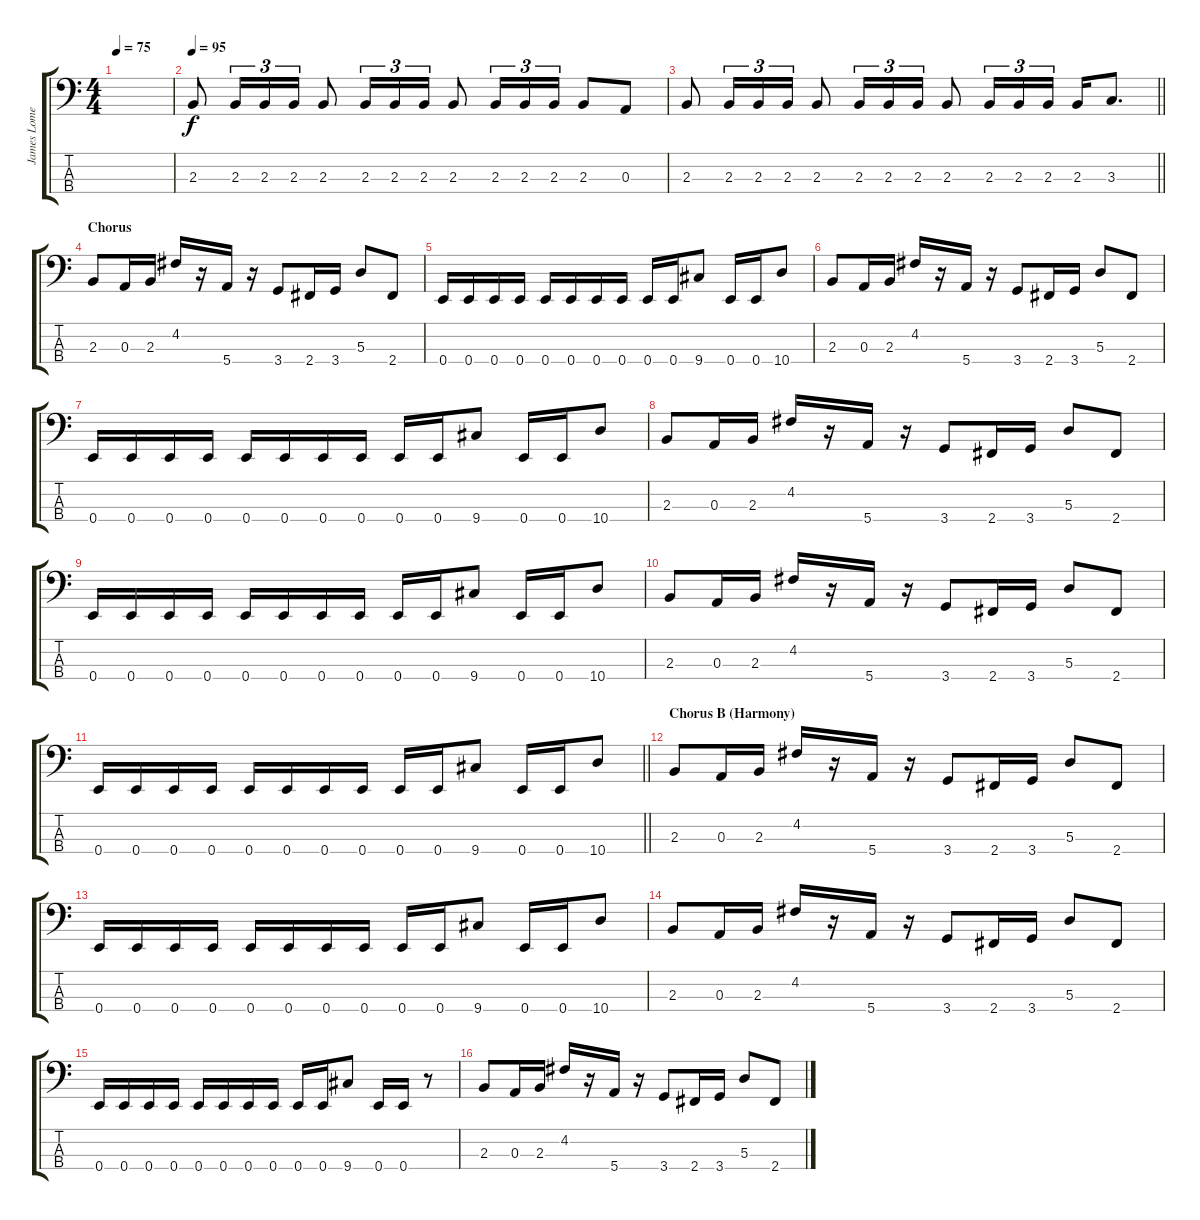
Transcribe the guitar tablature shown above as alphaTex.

\track ("James Lomenzo" "James Lome") {instrument electricbasspick}
\staff {score tabs}
\tuning (G2 D2 A1 E1) {hide}
\ts (4 4)
\tempo 75
\clef f4
\ks c
|
\tempo 95
2.3.8 2.3.16{tu (3 2)} 2.3.16{tu (3 2)} 2.3.16{tu (3 2)} 2.3.8 2.3.16{tu (3 2)} 2.3.16{tu (3 2)} 2.3.16{tu (3 2)} 2.3.8 2.3.16{tu (3 2)} 2.3.16{tu (3 2)} 2.3.16{tu (3 2)} 2.3.8 0.3.8 |
\barLineRight lightlight
2.3.8 2.3.16{tu (3 2)} 2.3.16{tu (3 2)} 2.3.16{tu (3 2)} 2.3.8 2.3.16{tu (3 2)} 2.3.16{tu (3 2)} 2.3.16{tu (3 2)} 2.3.8 2.3.16{tu (3 2)} 2.3.16{tu (3 2)} 2.3.16{tu (3 2)} 2.3.16 3.3.8{d} |
\section ("" "Chorus")
2.3.8 0.3.16 2.3.16 4.2.16 r.16 5.4.16 r.16 3.4.8 2.4.16 3.4.16 5.3.8 2.4.8 |
0.4.16 0.4.16 0.4.16 0.4.16 0.4.16 0.4.16 0.4.16 0.4.16 0.4.16 0.4.16 9.4.8 0.4.16 0.4.16 10.4.8 |
2.3.8 0.3.16 2.3.16 4.2.16 r.16 5.4.16 r.16 3.4.8 2.4.16 3.4.16 5.3.8 2.4.8 |
0.4.16 0.4.16 0.4.16 0.4.16 0.4.16 0.4.16 0.4.16 0.4.16 0.4.16 0.4.16 9.4.8 0.4.16 0.4.16 10.4.8 |
2.3.8 0.3.16 2.3.16 4.2.16 r.16 5.4.16 r.16 3.4.8 2.4.16 3.4.16 5.3.8 2.4.8 |
0.4.16 0.4.16 0.4.16 0.4.16 0.4.16 0.4.16 0.4.16 0.4.16 0.4.16 0.4.16 9.4.8 0.4.16 0.4.16 10.4.8 |
2.3.8 0.3.16 2.3.16 4.2.16 r.16 5.4.16 r.16 3.4.8 2.4.16 3.4.16 5.3.8 2.4.8 |
\barLineRight lightlight
0.4.16 0.4.16 0.4.16 0.4.16 0.4.16 0.4.16 0.4.16 0.4.16 0.4.16 0.4.16 9.4.8 0.4.16 0.4.16 10.4.8 |
\section ("" "Chorus B (Harmony)")
2.3.8 0.3.16 2.3.16 4.2.16 r.16 5.4.16 r.16 3.4.8 2.4.16 3.4.16 5.3.8 2.4.8 |
0.4.16 0.4.16 0.4.16 0.4.16 0.4.16 0.4.16 0.4.16 0.4.16 0.4.16 0.4.16 9.4.8 0.4.16 0.4.16 10.4.8 |
2.3.8 0.3.16 2.3.16 4.2.16 r.16 5.4.16 r.16 3.4.8 2.4.16 3.4.16 5.3.8 2.4.8 |
0.4.16 0.4.16 0.4.16 0.4.16 0.4.16 0.4.16 0.4.16 0.4.16 0.4.16 0.4.16 9.4.8 0.4.16 0.4.16 r.8 |
2.3.8 0.3.16 2.3.16 4.2.16 r.16 5.4.16 r.16 3.4.8 2.4.16 3.4.16 5.3.8 2.4.8
